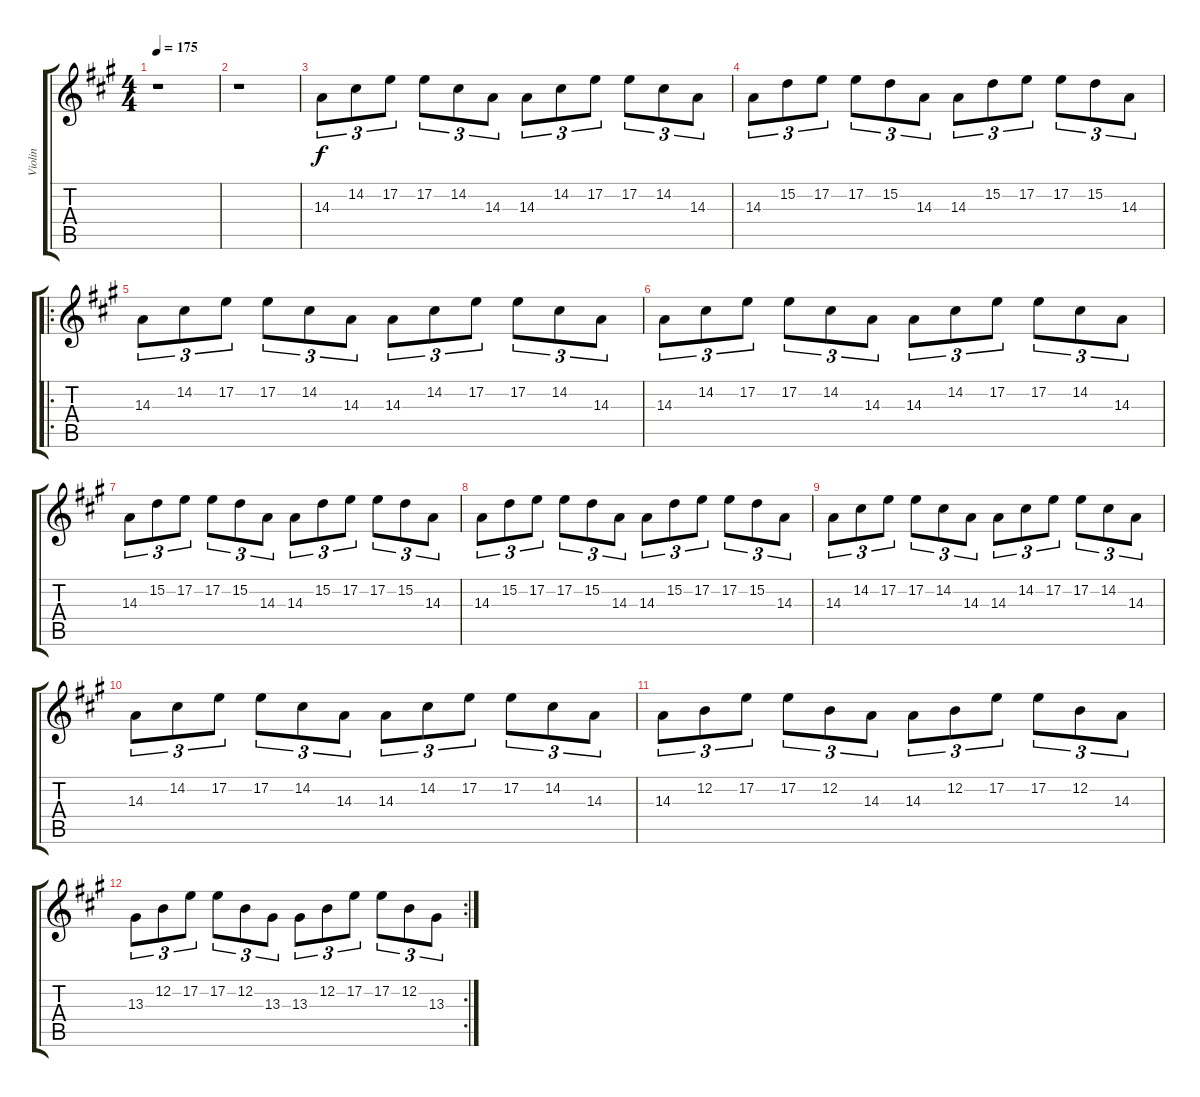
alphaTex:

\track ("Violin" "Violin") {instrument violin}
\staff {score tabs}
\tuning (E4 B3 G3 D3 A2 D2) {hide}
\ts (4 4)
\tempo 175
\clef g2
\ks f#minor
r.1{dy f} |
r.1 |
14.3.8{tu (3 2)} 14.2.8{tu (3 2)} 17.2.8{tu (3 2)} 17.2.8{tu (3 2)} 14.2.8{tu (3 2)} 14.3.8{tu (3 2)} 14.3.8{tu (3 2)} 14.2.8{tu (3 2)} 17.2.8{tu (3 2)} 17.2.8{tu (3 2)} 14.2.8{tu (3 2)} 14.3.8{tu (3 2)} |
14.3.8{tu (3 2)} 15.2.8{tu (3 2)} 17.2.8{tu (3 2)} 17.2.8{tu (3 2)} 15.2.8{tu (3 2)} 14.3.8{tu (3 2)} 14.3.8{tu (3 2)} 15.2.8{tu (3 2)} 17.2.8{tu (3 2)} 17.2.8{tu (3 2)} 15.2.8{tu (3 2)} 14.3.8{tu (3 2)} |
\ro
14.3.8{tu (3 2)} 14.2.8{tu (3 2)} 17.2.8{tu (3 2)} 17.2.8{tu (3 2)} 14.2.8{tu (3 2)} 14.3.8{tu (3 2)} 14.3.8{tu (3 2)} 14.2.8{tu (3 2)} 17.2.8{tu (3 2)} 17.2.8{tu (3 2)} 14.2.8{tu (3 2)} 14.3.8{tu (3 2)} |
14.3.8{tu (3 2)} 14.2.8{tu (3 2)} 17.2.8{tu (3 2)} 17.2.8{tu (3 2)} 14.2.8{tu (3 2)} 14.3.8{tu (3 2)} 14.3.8{tu (3 2)} 14.2.8{tu (3 2)} 17.2.8{tu (3 2)} 17.2.8{tu (3 2)} 14.2.8{tu (3 2)} 14.3.8{tu (3 2)} |
14.3.8{tu (3 2)} 15.2.8{tu (3 2)} 17.2.8{tu (3 2)} 17.2.8{tu (3 2)} 15.2.8{tu (3 2)} 14.3.8{tu (3 2)} 14.3.8{tu (3 2)} 15.2.8{tu (3 2)} 17.2.8{tu (3 2)} 17.2.8{tu (3 2)} 15.2.8{tu (3 2)} 14.3.8{tu (3 2)} |
14.3.8{tu (3 2)} 15.2.8{tu (3 2)} 17.2.8{tu (3 2)} 17.2.8{tu (3 2)} 15.2.8{tu (3 2)} 14.3.8{tu (3 2)} 14.3.8{tu (3 2)} 15.2.8{tu (3 2)} 17.2.8{tu (3 2)} 17.2.8{tu (3 2)} 15.2.8{tu (3 2)} 14.3.8{tu (3 2)} |
14.3.8{tu (3 2)} 14.2.8{tu (3 2)} 17.2.8{tu (3 2)} 17.2.8{tu (3 2)} 14.2.8{tu (3 2)} 14.3.8{tu (3 2)} 14.3.8{tu (3 2)} 14.2.8{tu (3 2)} 17.2.8{tu (3 2)} 17.2.8{tu (3 2)} 14.2.8{tu (3 2)} 14.3.8{tu (3 2)} |
14.3.8{tu (3 2)} 14.2.8{tu (3 2)} 17.2.8{tu (3 2)} 17.2.8{tu (3 2)} 14.2.8{tu (3 2)} 14.3.8{tu (3 2)} 14.3.8{tu (3 2)} 14.2.8{tu (3 2)} 17.2.8{tu (3 2)} 17.2.8{tu (3 2)} 14.2.8{tu (3 2)} 14.3.8{tu (3 2)} |
14.3.8{tu (3 2)} 12.2.8{tu (3 2)} 17.2.8{tu (3 2)} 17.2.8{tu (3 2)} 12.2.8{tu (3 2)} 14.3.8{tu (3 2)} 14.3.8{tu (3 2)} 12.2.8{tu (3 2)} 17.2.8{tu (3 2)} 17.2.8{tu (3 2)} 12.2.8{tu (3 2)} 14.3.8{tu (3 2)} |
\rc 2
13.3.8{tu (3 2)} 12.2.8{tu (3 2)} 17.2.8{tu (3 2)} 17.2.8{tu (3 2)} 12.2.8{tu (3 2)} 13.3.8{tu (3 2)} 13.3.8{tu (3 2)} 12.2.8{tu (3 2)} 17.2.8{tu (3 2)} 17.2.8{tu (3 2)} 12.2.8{tu (3 2)} 13.3.8{tu (3 2)}
